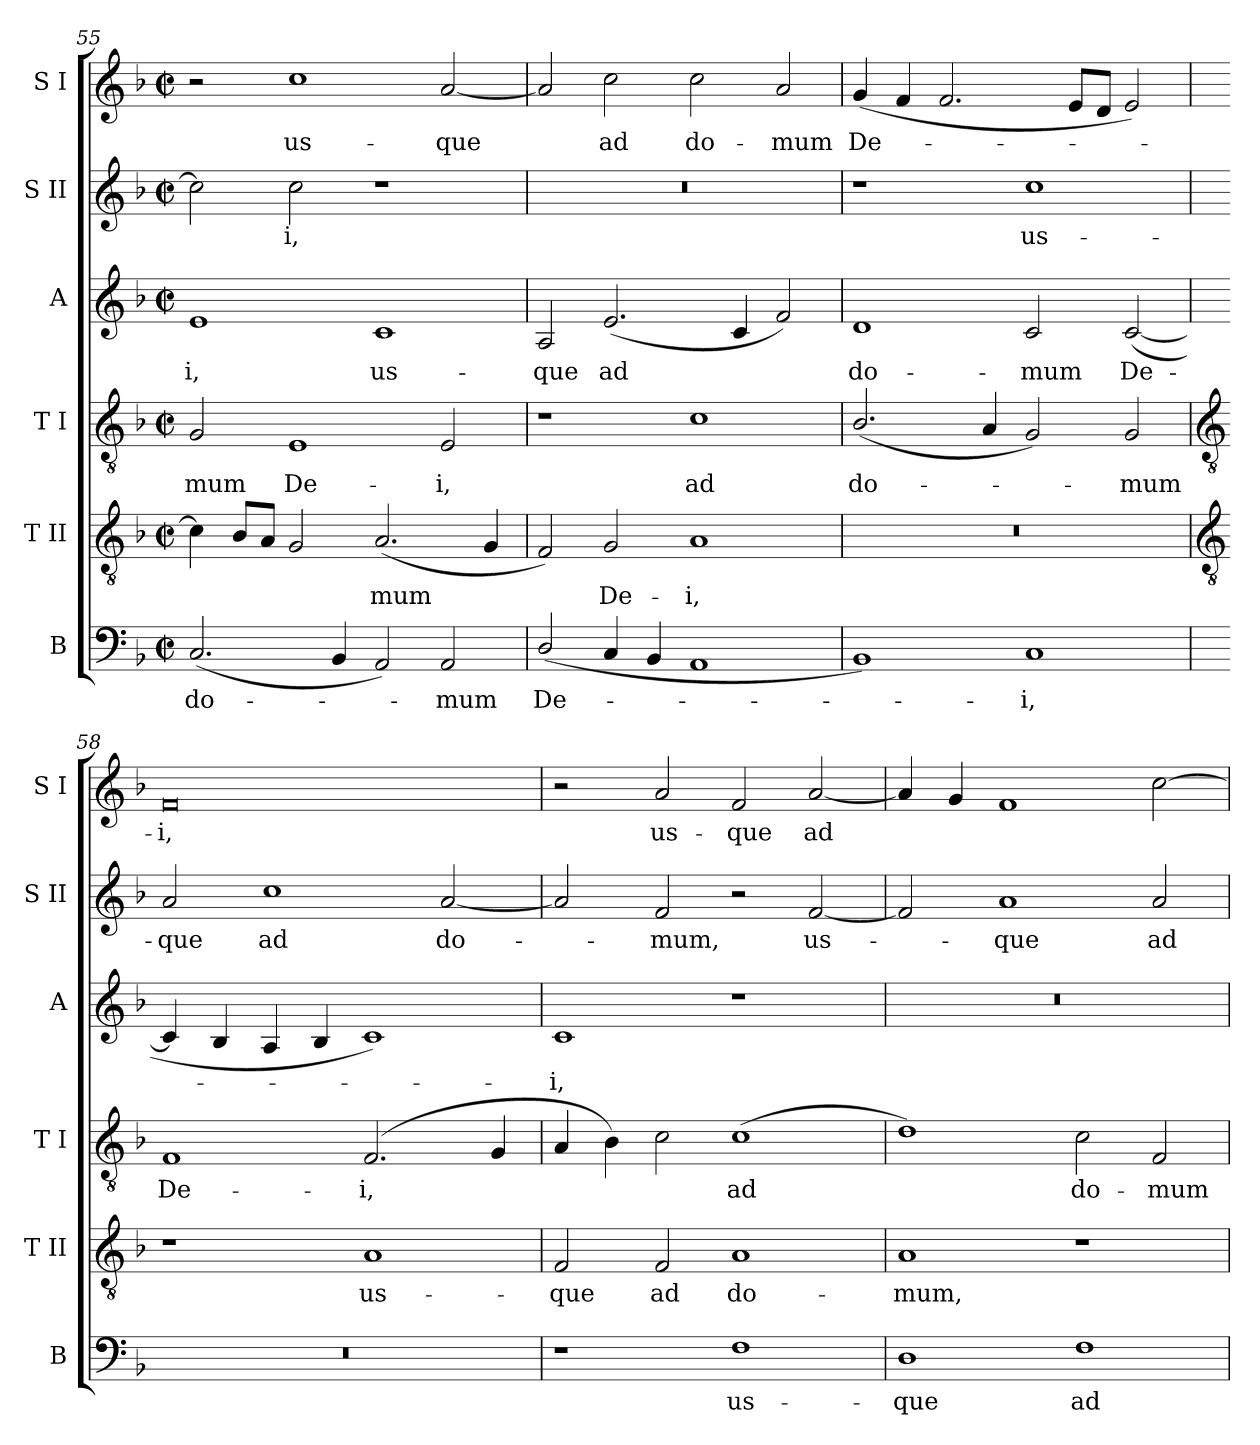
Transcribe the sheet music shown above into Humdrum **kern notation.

**kern	**text	**kern	**text	**kern	**text	**kern	**text	**kern	**text	**kern	**text
*part6	*part6	*part5	*part5	*part4	*part4	*part3	*part3	*part2	*part2	*part1	*part1
*staff6	*staff6	*staff5	*staff5	*staff4	*staff4	*staff3	*staff3	*staff2	*staff2	*staff1	*staff1
*I"B	*	*I"T II	*	*I"T I	*	*I"A	*	*I"S II	*	*I"S I	*
*I'B	*	*I'T II	*	*I'T I	*	*I'A	*	*I'S II	*	*I'S I	*
*clefF4	*	*clefGv2	*	*clefGv2	*	*clefG2	*	*clefG2	*	*clefG2	*
*k[b-]	*	*k[b-]	*	*k[b-]	*	*k[b-]	*	*k[b-]	*	*k[b-]	*
*F:	*	*F:	*	*F:	*	*F:	*	*F:	*	*F:	*
*M4/2	*	*M4/2	*	*M4/2	*	*M4/2	*	*M4/2	*	*M4/2	*
*met(c|)	*	*met(c|)	*	*met(c|)	*	*met(c|)	*	*met(c|)	*	*met(c|)	*
=55	=55	=55	=55	=55	=55	=55	=55	=55	=55	=55	=55
!	!LO:LY:b	!	!	!	!LO:LY:b	!	!LO:LY:b	!	!	!	!
(<2.C	do-	4c]	.	2G	-mum	1e	i,	2cc]	.	2r	.
.	.	8B-L	.	.	.	.	.	.	.	.	.
.	.	8AJ	.	.	.	.	.	.	.	.	.
!	!	!	!	!	!LO:LY:b	!	!	!	!LO:LY:b	!	!LO:LY:b
.	.	2G	.	1E	De-	.	.	2cc	i,	1cc	us-
4BB-	.	.	.	.	.	.	.	.	.	.	.
!	!	!	!LO:LY:b	!	!	!	!LO:LY:b	!	!	!	!
2AA)	.	(<2.A	mum	.	.	1c	us-	1r	.	.	.
!	!LO:LY:b	!	!	!	!LO:LY:b	!	!	!	!	!	!LO:LY:b
2AA	mum	.	.	2E	-i,	.	.	.	.	[2a	-que
.	.	4G	.	.	.	.	.	.	.	.	.
=56	=56	=56	=56	=56	=56	=56	=56	=56	=56	=56	=56
!	!LO:LY:b	!	!	!	!	!	!LO:LY:b	!	!	!	!
(<2D/	De-	2F)	.	1r	.	2A	-que	0r	.	2a]	.
!	!	!	!LO:LY:b	!	!	!	!LO:LY:b	!	!	!	!LO:LY:b
4C	.	2G	De-	.	.	(<2.e	ad	.	.	2cc	ad
4BB-	.	.	.	.	.	.	.	.	.	.	.
!	!	!	!LO:LY:b	!	!LO:LY:b	!	!	!	!	!	!LO:LY:b
1AA	.	1A	-i,	1c	ad	.	.	.	.	2cc	do-
.	.	.	.	.	.	4c	.	.	.	.	.
!	!	!	!	!	!	!	!	!	!	!	!LO:LY:b
.	.	.	.	.	.	2f)	.	.	.	2a	-mum
=57	=57	=57	=57	=57	=57	=57	=57	=57	=57	=57	=57
!	!	!	!	!	!LO:LY:b	!	!LO:LY:b	!	!	!	!LO:LY:b
1BB-)	.	0r	.	(<2.B-/	do-	1d	do-	1r	.	(<4g	De-
.	.	.	.	.	.	.	.	.	.	4f	.
.	.	.	.	.	.	.	.	.	.	2.f	.
.	.	.	.	4A	.	.	.	.	.	.	.
!	!LO:LY:b	!	!	!	!	!	!LO:LY:b	!	!LO:LY:b	!	!
1C	i,	.	.	2G)	.	2c	-mum	1cc	us-	.	.
.	.	.	.	.	.	.	.	.	.	8eL	.
.	.	.	.	.	.	.	.	.	.	8dJ	.
!	!	!	!	!	!LO:LY:b	!	!LO:LY:b	!	!	!	!
.	.	.	.	2G	mum	(<[2c	De-	.	.	2e)	.
!!LO:LB:g=z
=58	=58	=58	=58	=58	=58	=58	=58	=58	=58	=58	=58
*	*	*clefGv2	*	*clefGv2	*	*	*	*	*	*	*
!	!	!	!	!	!LO:LY:b	!	!	!	!LO:LY:b	!	!LO:LY:b
0r	.	1r	.	1F	De-	4c]	.	2a	-que	0f	i,
.	.	.	.	.	.	4B-	.	.	.	.	.
!	!	!	!	!	!	!	!	!	!LO:LY:b	!	!
.	.	.	.	.	.	4A	.	1cc	ad	.	.
.	.	.	.	.	.	4B-	.	.	.	.	.
!	!	!	!LO:LY:b	!	!LO:LY:b	!	!	!	!	!	!
.	.	1A	us-	(<2.F	-i,	1c)	.	.	.	.	.
!	!	!	!	!	!	!	!	!	!LO:LY:b	!	!
.	.	.	.	.	.	.	.	[2a	do-	.	.
.	.	.	.	4G	.	.	.	.	.	.	.
=59	=59	=59	=59	=59	=59	=59	=59	=59	=59	=59	=59
!	!	!	!LO:LY:b	!	!	!	!LO:LY:b	!	!	!	!
1r	.	2F	-que	4A	.	1c	i,	2a]	.	2r	.
.	.	.	.	4B-)	.	.	.	.	.	.	.
!	!	!	!LO:LY:b	!	!	!	!	!	!LO:LY:b	!	!LO:LY:b
.	.	2F	ad	2c	.	.	.	2f	mum,	2a	us-
!	!LO:LY:b	!	!LO:LY:b	!	!LO:LY:b	!	!	!	!	!	!LO:LY:b
1F	us-	1A	do-	(>1c	ad	1r	.	2r	.	2f	-que
!	!	!	!	!	!	!	!	!	!LO:LY:b	!	!LO:LY:b
.	.	.	.	.	.	.	.	[2f	us-	[2a	ad
=60	=60	=60	=60	=60	=60	=60	=60	=60	=60	=60	=60
!	!LO:LY:b	!	!LO:LY:b	!	!	!	!	!	!	!	!
1D	-que	1A	-mum,	1d)	.	0r	.	2f]	.	4a]	.
.	.	.	.	.	.	.	.	.	.	4g	.
!	!	!	!	!	!	!	!	!	!LO:LY:b	!	!
.	.	.	.	.	.	.	.	1a	que	1f	.
!	!LO:LY:b	!	!	!	!LO:LY:b	!	!	!	!	!	!
1F	ad	1r	.	2c	do-	.	.	.	.	.	.
!	!	!	!	!	!LO:LY:b	!	!	!	!LO:LY:b	!	!
.	.	.	.	2F	-mum	.	.	2a	ad	[2cc	.
=	=	=	=	=	=	=	=	=	=	=	=
*-	*-	*-	*-	*-	*-	*-	*-	*-	*-	*-	*-
